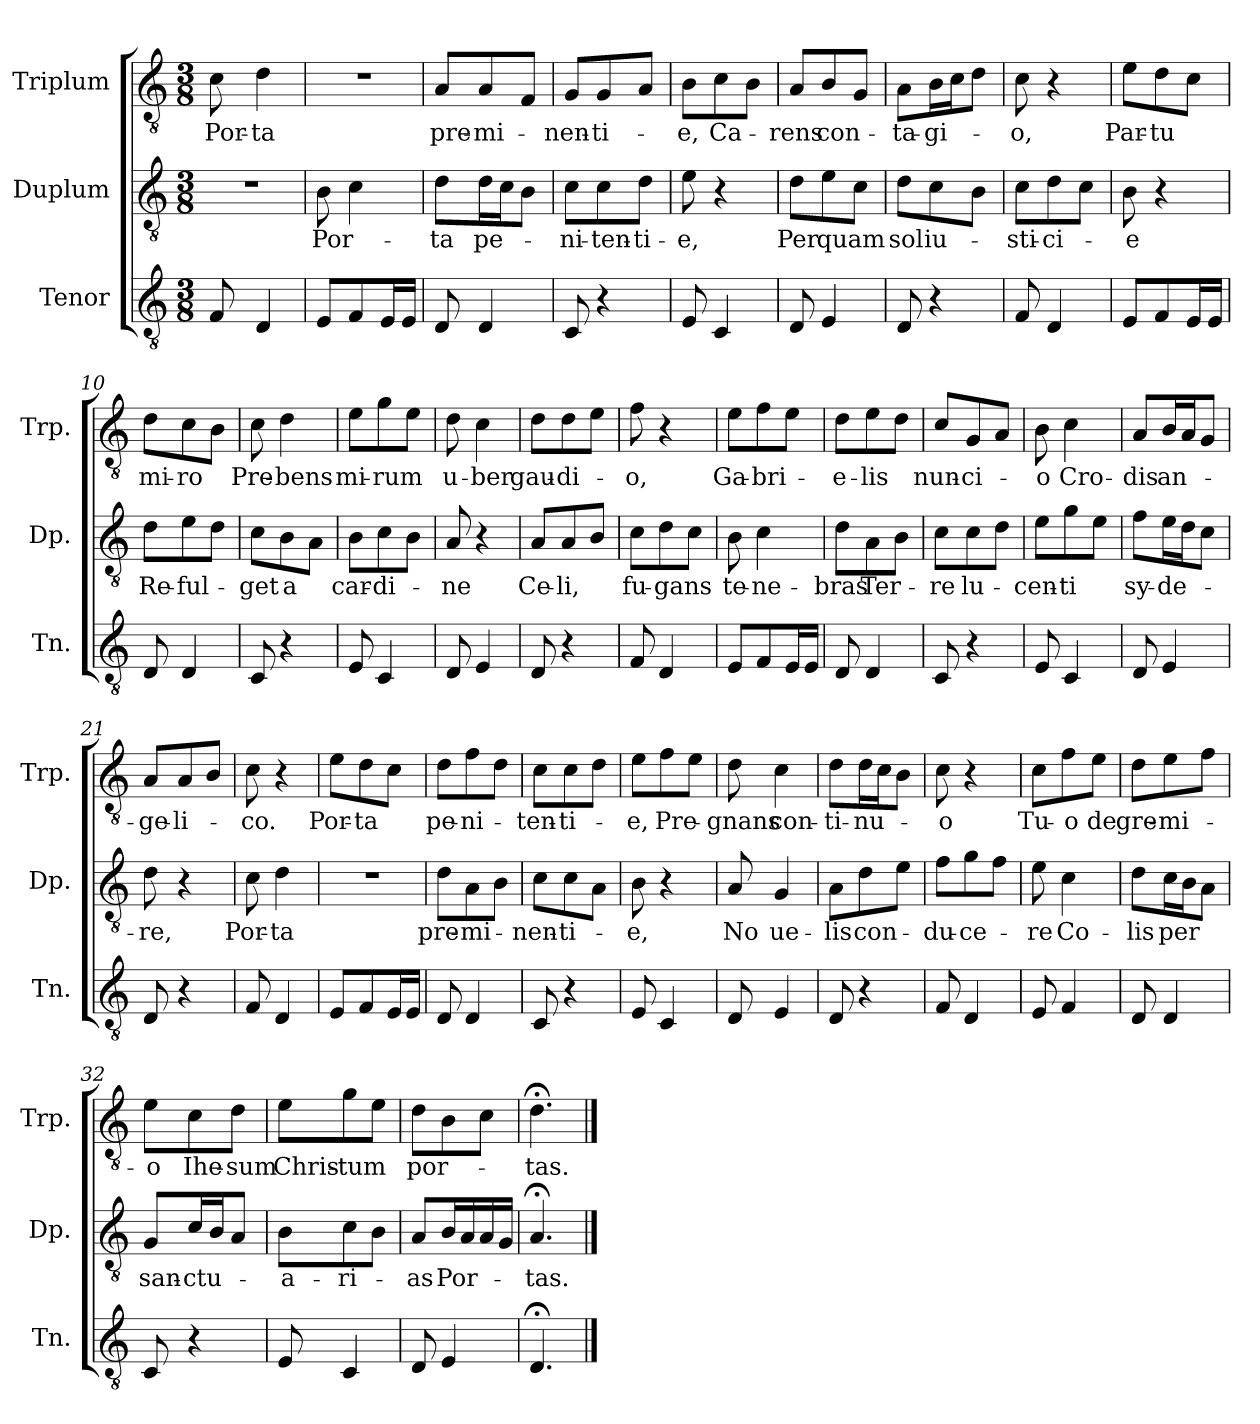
**kern	**kern	**text	**kern	**text
*part3	*part2	*part2	*part1	*part1
*staff3	*staff2	*staff2	*staff1	*staff1
*I"Tenor	*I"Duplum	*	*I"Triplum	*
*I'Tn.	*I'Dp.	*	*I'Trp.	*
*clefGv2	*clefGv2	*	*clefGv2	*
*k[]	*k[]	*	*k[]	*
*M3/8	*M3/8	*	*M3/8	*
=1	=1	=1	=1	=1
!	!	!	!	!LO:LY:b
8F/	4.r	.	8c\	Por-
!	!	!	!	!LO:LY:b
4D/	.	.	4d\	-ta
=2	=2	=2	=2	=2
!	!	!LO:LY:b	!	!
8E/L	8B\	Por-	4.r	.
8F/	4c\	.	.	.
*tremolo	*	*	*	*
16E/	.	.	.	.
16E/JJ	.	.	.	.
*Xtremolo	*	*	*	*
=3	=3	=3	=3	=3
!	!	!LO:LY:b	!	!LO:LY:b
8D/	8d\L	-ta	8A/L	pre-
!	!	!LO:LY:b	!	!LO:LY:b
4D/	16d\L	pe-	8A/	-mi-
.	16c\J	.	.	.
.	8B\J	.	8F/J	.
=4	=4	=4	=4	=4
!	!	!LO:LY:b	!	!LO:LY:b
8C/	8c\L	-ni-	8G/L	-nen-
!	!	!LO:LY:b	!	!LO:LY:b
4r	8c\	-ten-	8G/	-ti-
!	!	!LO:LY:b	!	!
.	8d\J	-ti-	8A/J	.
=5	=5	=5	=5	=5
!	!	!LO:LY:b	!	!LO:LY:b
8E/	8e\	-e,	8B\L	-e,
!	!	!	!	!LO:LY:b
4C/	4r	.	8c\	Ca-
.	.	.	8B\J	.
=6	=6	=6	=6	=6
!	!	!LO:LY:b	!	!LO:LY:b
8D/	8d\L	Per	8A/L	-rens
!	!	!LO:LY:b	!	!LO:LY:b
4E/	8e\	quam	8B/	con-
.	8c\J	.	8G/J	.
=7	=7	=7	=7	=7
!	!	!LO:LY:b	!	!LO:LY:b
8D/	8d\L	sol	8A\L	-ta-
!	!	!LO:LY:b	!	!LO:LY:b
4r	8c\	iu-	16B\L	-gi-
.	.	.	16c\J	.
.	8B\J	.	8d\J	.
=8	=8	=8	=8	=8
!	!	!LO:LY:b	!	!LO:LY:b
8F/	8c\L	-sti-	8c\	-o,
!	!	!LO:LY:b	!	!
4D/	8d\	-ci-	4r	.
.	8c\J	.	.	.
=9	=9	=9	=9	=9
!	!	!LO:LY:b	!	!LO:LY:b
8E/L	8B\	-e	8e\L	Par-
!	!	!	!	!LO:LY:b
8F/	4r	.	8d\	-tu
*tremolo	*	*	*	*
16E/	.	.	8c\J	.
16E/JJ	.	.	.	.
*Xtremolo	*	*	*	*
=10	=10	=10	=10	=10
!	!	!LO:LY:b	!	!LO:LY:b
8D/	8d\L	Re-	8d\L	mi-
!	!	!LO:LY:b	!	!LO:LY:b
4D/	8e\	-ful-	8c\	-ro
.	8d\J	.	8B\J	.
!!LO:LB:g=z
=11	=11	=11	=11	=11
!	!	!LO:LY:b	!	!LO:LY:b
8C/	8c\L	-get	8c\	Pre-
!	!	!LO:LY:b	!	!LO:LY:b
4r	8B\	a	4d\	-bens
.	8A\J	.	.	.
=12	=12	=12	=12	=12
!	!	!LO:LY:b	!	!LO:LY:b
8E/	8B\L	car-	8e\L	mi-
!	!	!LO:LY:b	!	!LO:LY:b
4C/	8c\	-di-	8g\	-rum
.	8B\J	.	8e\J	.
=13	=13	=13	=13	=13
!	!	!LO:LY:b	!	!LO:LY:b
8D/	8A/	-ne	8d\	u-
!	!	!	!	!LO:LY:b
4E/	4r	.	4c\	-ber
=14	=14	=14	=14	=14
!	!	!LO:LY:b	!	!LO:LY:b
8D/	8A/L	Ce-	8d\L	gau-
!	!	!LO:LY:b	!	!LO:LY:b
4r	8A/	-li,	8d\	-di-
.	8B/J	.	8e\J	.
=15	=15	=15	=15	=15
!	!	!LO:LY:b	!	!LO:LY:b
8F/	8c\L	fu-	8f\	-o,
!	!	!LO:LY:b	!	!
4D/	8d\	-gans	4r	.
.	8c\J	.	.	.
=16	=16	=16	=16	=16
!	!	!LO:LY:b	!	!LO:LY:b
8E/L	8B\	te-	8e\L	Ga-
!	!	!LO:LY:b	!	!LO:LY:b
8F/	4c\	-ne-	8f\	-bri-
*tremolo	*	*	*	*
16E/	.	.	8e\J	.
16E/JJ	.	.	.	.
*Xtremolo	*	*	*	*
=17	=17	=17	=17	=17
!	!	!LO:LY:b	!	!LO:LY:b
8D/	8d\L	-bras	8d\L	-e-
!	!	!LO:LY:b	!	!LO:LY:b
4D/	8A\	Ter-	8e\	-lis
.	8B\J	.	8d\J	.
=18	=18	=18	=18	=18
!	!	!LO:LY:b	!	!LO:LY:b
8C/	8c\L	-re	8c/L	nun-
!	!	!LO:LY:b	!	!LO:LY:b
4r	8c\	lu-	8G/	-ci-
.	8d\J	.	8A/J	.
=19	=19	=19	=19	=19
!	!	!LO:LY:b	!	!LO:LY:b
8E/	8e\L	-cen-	8B\	-o
!	!	!LO:LY:b	!	!LO:LY:b
4C/	8g\	-ti	4c\	Cro-
.	8e\J	.	.	.
=20	=20	=20	=20	=20
!	!	!LO:LY:b	!	!LO:LY:b
8D/	8f\L	sy-	8A/L	-dis
!	!	!LO:LY:b	!	!LO:LY:b
4E/	16e\L	-de-	16B/L	an-
.	16d\J	.	16A/J	.
.	8c\J	.	8G/J	.
!!LO:LB:g=z
=21	=21	=21	=21	=21
!	!	!LO:LY:b	!	!LO:LY:b
8D/	8d\	-re,	8A/L	-ge-
!	!	!	!	!LO:LY:b
4r	4r	.	8A/	-li-
.	.	.	8B/J	.
=22	=22	=22	=22	=22
!	!	!LO:LY:b	!	!LO:LY:b
8F/	8c\	Por-	8c\	-co.
!	!	!LO:LY:b	!	!
4D/	4d\	-ta	4r	.
=23	=23	=23	=23	=23
!	!	!	!	!LO:LY:b
8E/L	4.r	.	8e\L	Por-
!	!	!	!	!LO:LY:b
8F/	.	.	8d\	-ta
*tremolo	*	*	*	*
16E/	.	.	8c\J	.
16E/JJ	.	.	.	.
*Xtremolo	*	*	*	*
=24	=24	=24	=24	=24
!	!	!LO:LY:b	!	!LO:LY:b
8D/	8d\L	pre-	8d\L	pe-
!	!	!LO:LY:b	!	!LO:LY:b
4D/	8A\	-mi-	8f\	-ni-
.	8B\J	.	8d\J	.
=25	=25	=25	=25	=25
!	!	!LO:LY:b	!	!LO:LY:b
8C/	8c\L	-nen-	8c\L	-ten-
!	!	!LO:LY:b	!	!LO:LY:b
4r	8c\	-ti-	8c\	-ti-
.	8A\J	.	8d\J	.
=26	=26	=26	=26	=26
!	!	!LO:LY:b	!	!LO:LY:b
8E/	8B\	-e,	8e\L	-e,
!	!	!	!	!LO:LY:b
4C/	4r	.	8f\	Pre-
.	.	.	8e\J	.
=27	=27	=27	=27	=27
!	!	!LO:LY:b	!	!LO:LY:b
8D/	8A/	No	8d\	-gnans
!	!	!LO:LY:b	!	!LO:LY:b
4E/	4G/	ue-	4c\	con-
=28	=28	=28	=28	=28
!	!	!LO:LY:b	!	!LO:LY:b
8D/	8A\L	-lis	8d\L	-ti-
!	!	!LO:LY:b	!	!LO:LY:b
4r	8d\	con-	16d\L	-nu-
.	.	.	16c\J	.
.	8e\J	.	8B\J	.
=29	=29	=29	=29	=29
!	!	!LO:LY:b	!	!LO:LY:b
8F/	8f\L	-du-	8c\	-o
!	!	!LO:LY:b	!	!
4D/	8g\	-ce-	4r	.
.	8f\J	.	.	.
=30	=30	=30	=30	=30
!	!	!LO:LY:b	!	!LO:LY:b
8E/	8e\	-re	8c\L	Tu-
!	!	!LO:LY:b	!	!LO:LY:b
4F/	4c\	Co-	8f\	-o
!	!	!	!	!LO:LY:b
.	.	.	8e\J	de
!!LO:LB:g=z
=31	=31	=31	=31	=31
!	!	!LO:LY:b	!	!LO:LY:b
8D/	8d\L	-lis	8d\L	gre-
!	!	!LO:LY:b	!	!LO:LY:b
4D/	16c\L	per	8e\	-mi-
.	16B\J	.	.	.
.	8A\J	.	8f\J	.
=32	=32	=32	=32	=32
!	!	!LO:LY:b	!	!LO:LY:b
8C/	8G/L	san-	8e\L	-o
!	!	!LO:LY:b	!	!LO:LY:b
4r	16c/L	-ctu-	8c\	Ihe-
.	16B/J	.	.	.
!	!	!	!	!LO:LY:b
.	8A/J	.	8d\J	-sum
=33	=33	=33	=33	=33
!	!	!LO:LY:b	!	!LO:LY:b
8E/	8B\L	-a-	8e\L	Chris-
!	!	!LO:LY:b	!	!LO:LY:b
4C/	8c\	-ri-	8g\	-tum
.	8B\J	.	8e\J	.
=34	=34	=34	=34	=34
!	!	!LO:LY:b	!	!LO:LY:b
8D/	8A/L	-as	8d\L	por-
!	!	!LO:LY:b	!	!
4E/	16B/L	Por-	8B\	.
.	16A/	.	.	.
.	16A/	.	8c\J	.
.	16G/JJ	.	.	.
=35	=35	=35	=35	=35
!	!	!LO:LY:b	!	!LO:LY:b
4.D;</	4.A;</	-tas.	4.d;<\	-tas.
==	==	==	==	==
*-	*-	*-	*-	*-
